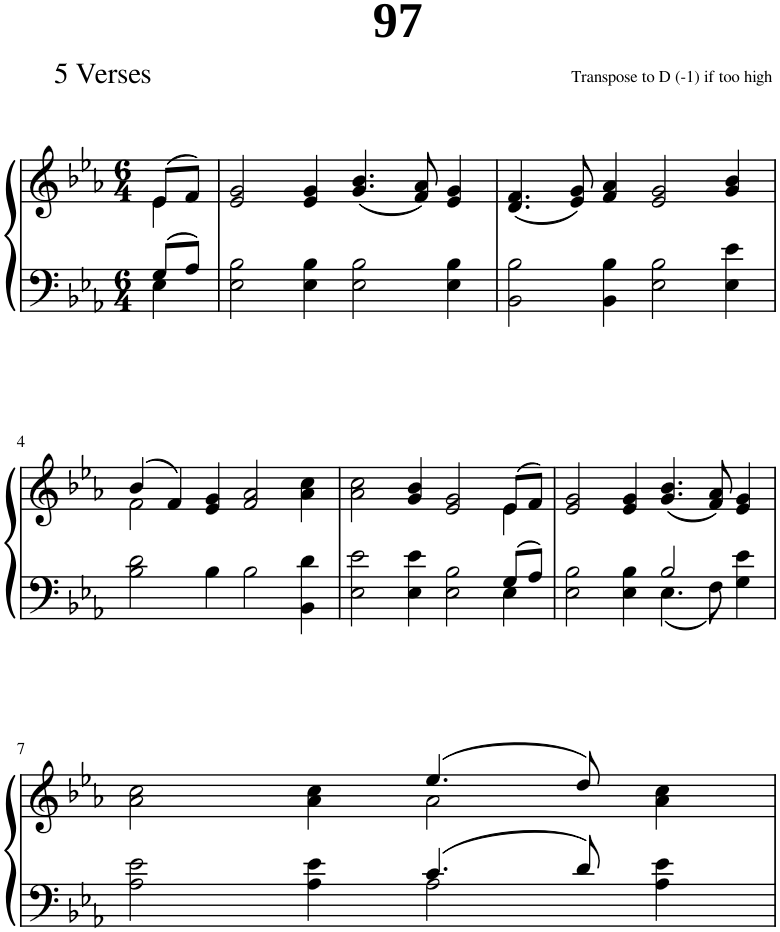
**kern	**kern
*part1	*part1
*staff2	*staff1
*I"Piano	*
*I'Pno.	*
*clefF4	*clefG2
*k[b-e-a-]	*k[b-e-a-]
*M6/4	*M6/4
=1	=1
*^	*^
8G/L	4E-\	(8e-/L	4e-\
8A-/J	.	8f/J)	.
*v	*v	*	*
*	*v	*v
=2	=2
2E-\ 2B-\	2e-/ 2g/
4E-\ 4B-\	4e-/ 4g/
2E-\ 2B-\	(4.g/ 4.b-/
.	8f/ 8a-/)
4E-\ 4B-\	4e-/ 4g/
=3	=3
2BB-\ 2B-\	(4.d/ 4.f/
.	8e-/ 8g/)
4BB-\ 4B-\	4f/ 4a-/
2E-\ 2B-\	2e-/ 2g/
4E-\ 4e-\	4g/ 4b-/
!!LO:LB:g=z
=4	=4
*	*^
2B-\ 2d\	(4b-/	2f\
.	4f/)	.
4B-\	4e-/ 4g/	1ryy
2B-\	2f/ 2a-/	.
4BB-\ 4d\	4a-\ 4cc\	.
=5	=5	=5
*^	*	*
2E-\ 2e-\	4ryy	2a-\ 2cc\	4ryy
*v	*v	*	*
*	*v	*v
4E-\ 4e-\	4g/ 4b-/
2E-\ 2B-\	2e-/ 2g/
*^	*^
8G/L	4E-\	(8e-/L	4e-\
8A-/J	.	8f/J)	.
*	*	*v	*v
=6	=6	=6
2.ryy	2E-\ 2B-\	2e-/ 2g/
.	4E-\ 4B-\	4e-/ 4g/
2B-/	4.E-\	(4.g/ 4.b-/
.	8F\	8f/ 8a-/)
4ryy	4G\ 4e-\	4e-/ 4g/
!!LO:LB:g=z
=7	=7	=7
*	*	*^
2.ryy	2A-\ 2e-\	2a-\ 2cc\	2.ryy
.	4A-\ 4e-\	4a-\ 4cc\	.
4.c/	2A-\	(4.ee-/	2a-\
8d/	.	8dd/)	.
4ryy	4A-\ 4e-\	4a-\ 4cc\	4ryy
*v	*v	*	*
*	*v	*v
=	=
*-	*-
